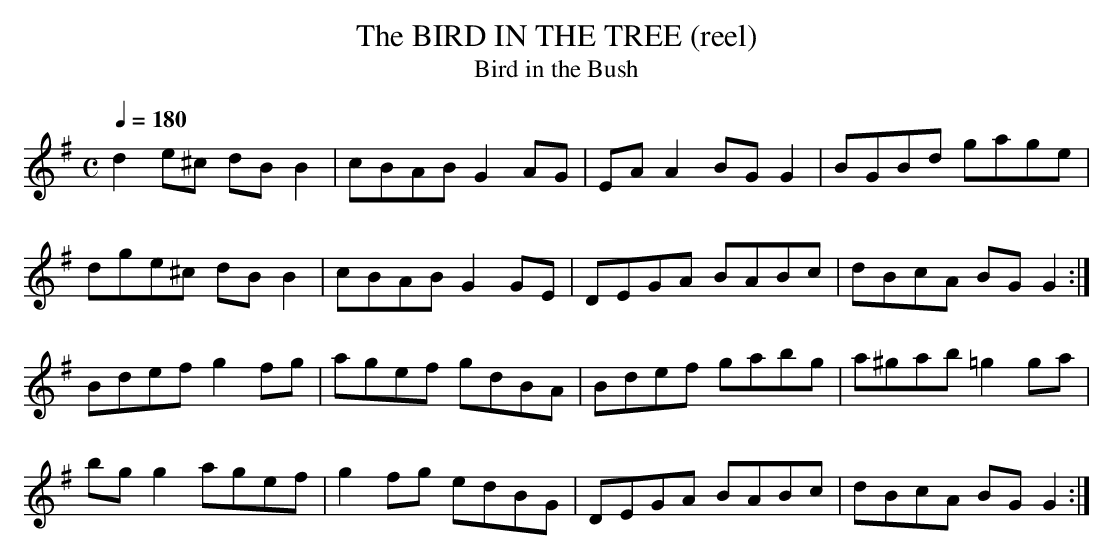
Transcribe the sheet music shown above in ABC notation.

X:1
T:BIRD IN THE TREE (reel), The
T:Bird in the Bush
M:C
Q:1/4=180
K:G
d2e^c dBB2|cBAB G2 AG|EAA2 BG G2|BGBd gage|
dge^c dBB2|cBAB G2 GE|DEGA BABc|dBcA BGG2 :|
Bdef g2fg|agef gdBA|Bdef gabg|a^gab =g2 ga|
bgg2 agef|g2fg edBG|DEGA BABc|dBcA BGG2 :|
